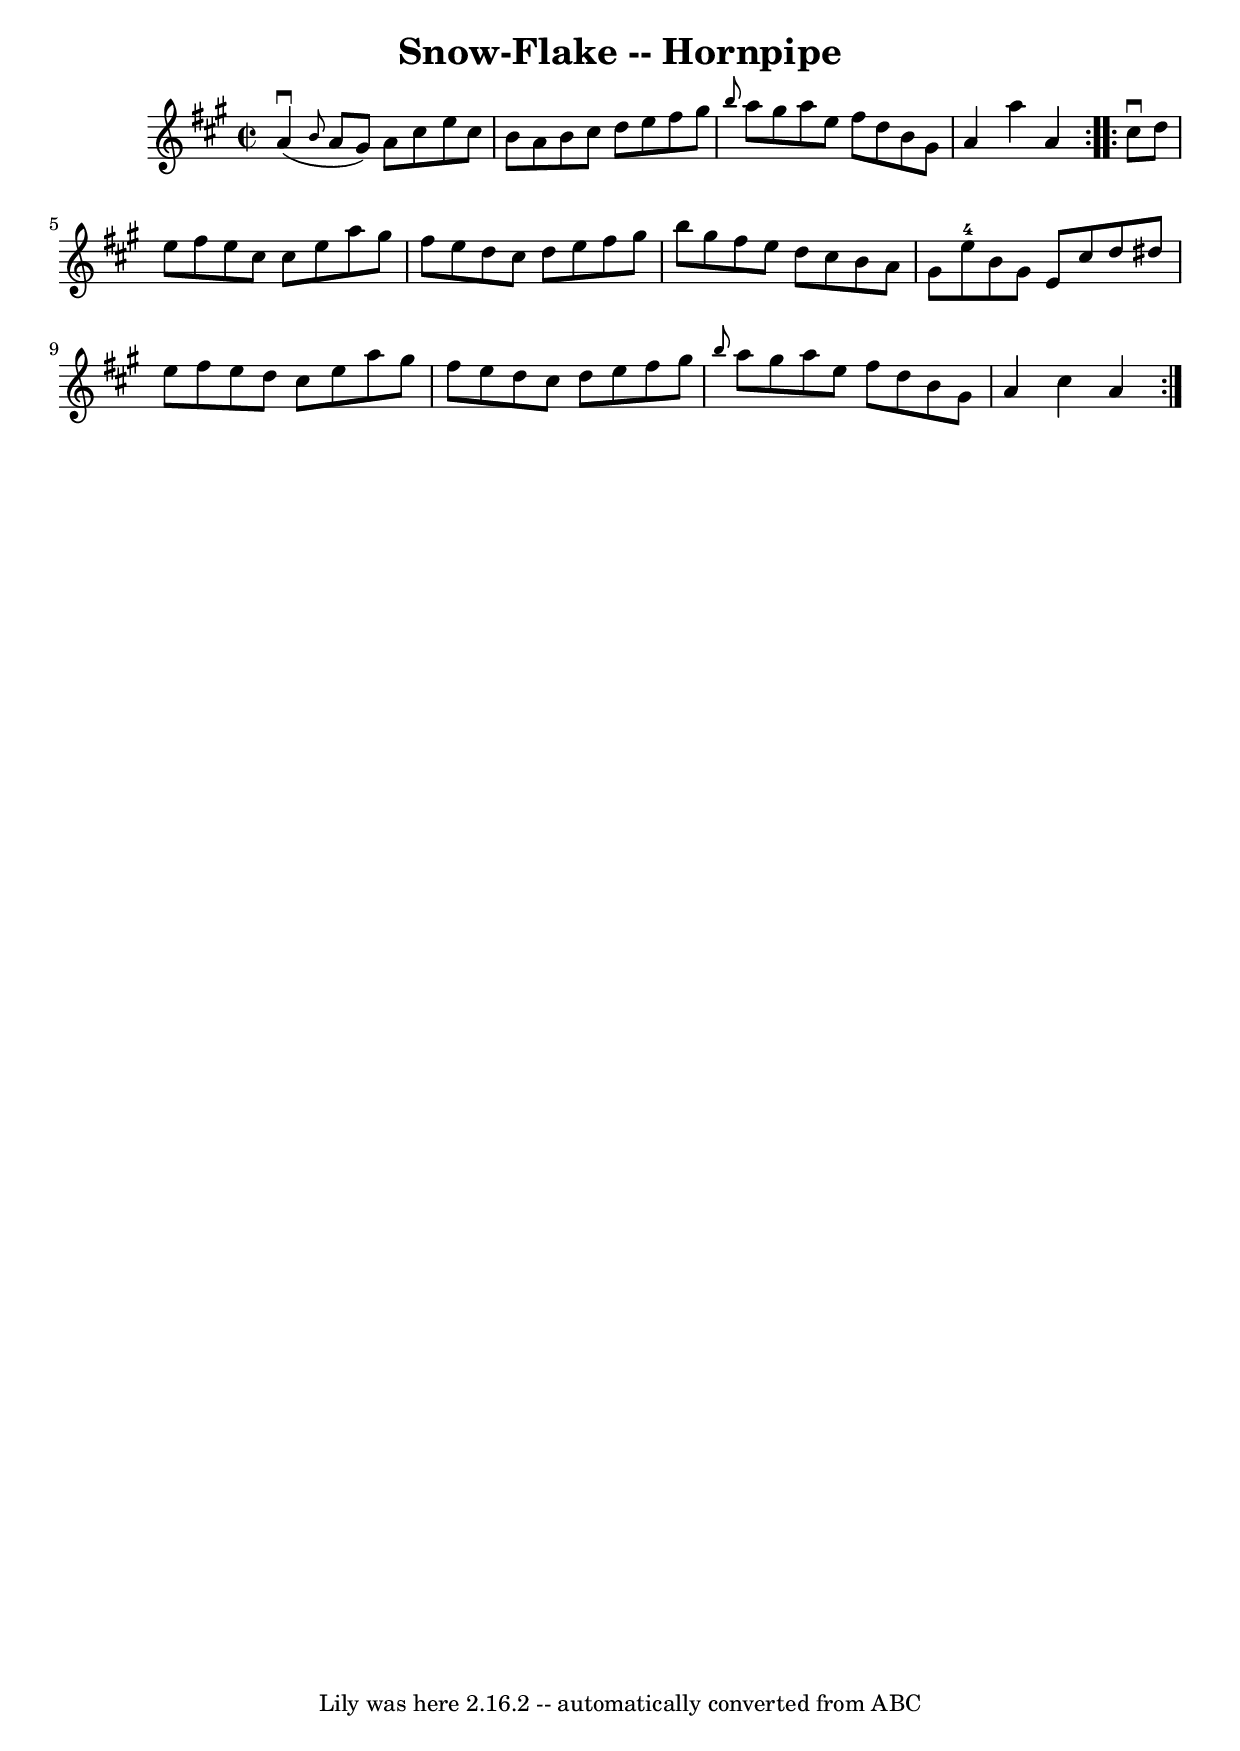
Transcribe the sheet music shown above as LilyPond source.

\version "2.16.2"
\include "Mammoth.ily"
\header {
  %% book = "Cole's 1000 Fiddle Tunes"
  crossRefNumber = "1"
  footnotes = ""
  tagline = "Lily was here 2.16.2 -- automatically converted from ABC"
  title = "Snow-Flake -- Hornpipe"

}
voicedefault =  {



  \repeat volta 2 {

    \override Staff.TimeSignature #'style = #'C
    \time 2/2 
    \key a \major
    a'4 (^\downbow \grace { b'8  
			  } a'8 gis'8 ) a'8 cis''8 e''8 cis''8  |
    b'8 a'8 b'8 cis''8   
    d''8 e''8 fis''8 gis''8  |
    \grace { b''8  
	   } a''8    
    gis''8 a''8 e''8 fis''8 d''8 b'8 gis'8  |
    a'4    
    a''4 a'4  
  }     
  \repeat volta 2 {
    cis''8^\downbow d''8  |
    e''8 
    fis''8 e''8 cis''8 cis''8 e''8 a''8 gis''8  |
    
    fis''8 e''8 d''8 cis''8 d''8 e''8 fis''8 gis''8  |
    
    b''8 gis''8 fis''8 e''8 d''8 cis''8 b'8 a'8  |
    
    gis'8 e''8-4 b'8 gis'8 e'8 cis''8 d''8 dis''8  |
    
    e''8 fis''8 e''8 d''8 cis''8 e''8 a''8 gis''8  |
    
    fis''8 e''8 d''8 cis''8 d''8 e''8 fis''8 gis''8  
    |
    \grace { b''8  
	   } a''8 gis''8 a''8 e''8 fis''8 d''8 
    b'8 gis'8  |
    a'4 cis''4 a'4  
  }   

}

\score{
  <<

    \context Staff="default"
    {
      \voicedefault 
      
    }

  >>
  \layout {
    
  }
  \midi {
  }

}
